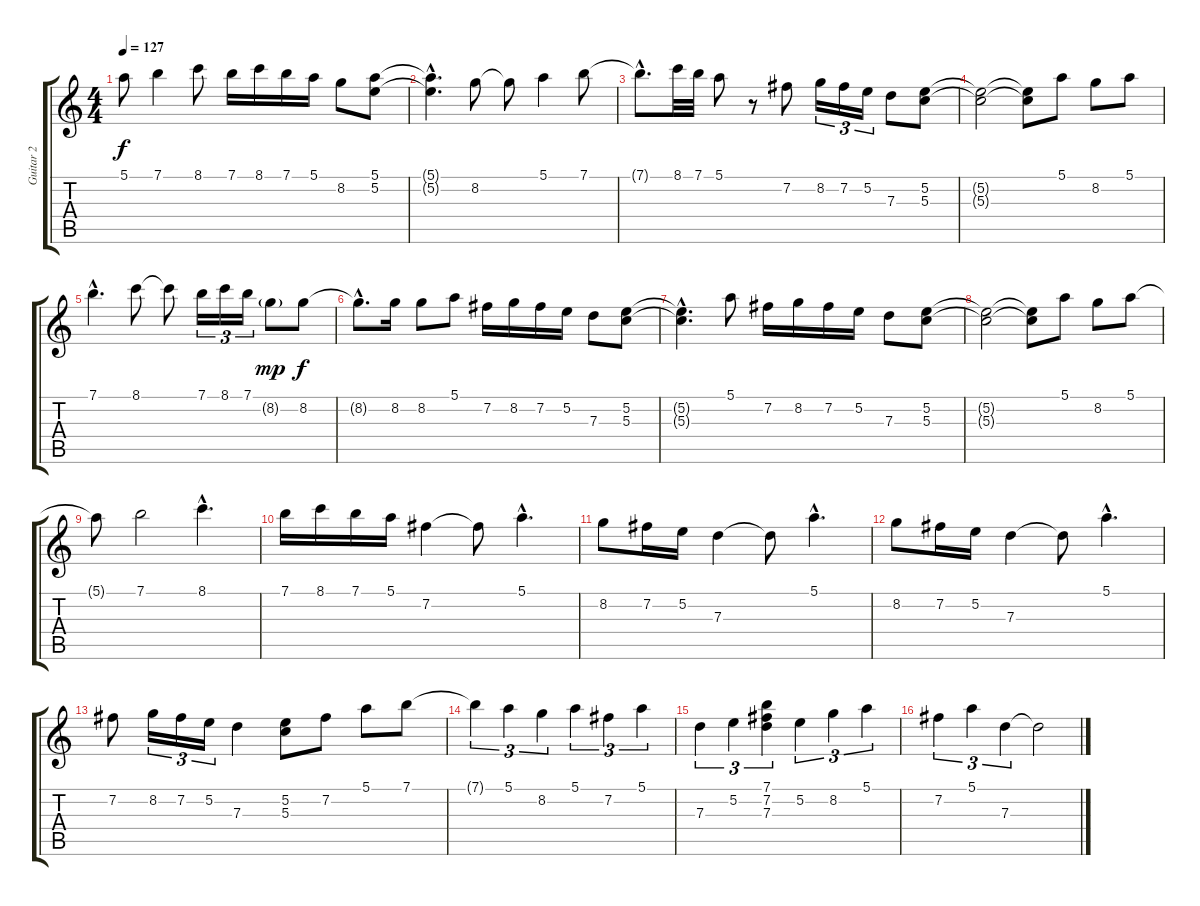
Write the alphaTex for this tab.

\track ("Guitar 2" "Guitar 2") {instrument electricguitarjazz}
\staff {score tabs}
\tuning (E4 B3 G3 D3 A2 E2) {hide}
\ts (4 4)
\tempo 127
\clef g2
\ks c
5.1{t}.8{dy f} 7.1.4 8.1.8 7.1.16 8.1.16 7.1.16 5.1.16 8.2.8 (5.1 5.2).8 |
(5.1{hac t} 5.2{hac t}).4{d} 8.2.8 8.2{t}.8 5.1.4 7.1.8 |
7.1{hac t}.8{d} 8.1.32 7.1.32 5.1.8 r.8 7.2.8 8.2.16{tu (3 2)} 7.2.16{tu (3 2)} 5.2.16{tu (3 2)} 7.3.8 (5.2 5.3).8 |
(5.2{t} 5.3{t}).2 (5.2{t} 5.3{t}).8 5.1.8 8.2.8 5.1.8 |
7.1{hac}.4{d} 8.1.8 8.1{t}.8 7.1.16{tu (3 2)} 8.1.16{tu (3 2)} 7.1.16{tu (3 2)} 8.2{g}.8{dy mp} 8.2.8{dy f} |
8.2{hac t}.8{d} 8.2.16 8.2.8 5.1.8 7.2.16 8.2.16 7.2.16 5.2.16 7.3.8 (5.2 5.3).8 |
(5.2{hac t} 5.3{hac t}).4{d} 5.1.8 7.2.16 8.2.16 7.2.16 5.2.16 7.3.8 (5.2 5.3).8 |
(5.2{t} 5.3{t}).2 (5.2{t} 5.3{t}).8 5.1.8 8.2.8 5.1.8 |
5.1{t}.8 7.1.2 8.1{hac}.4{d} |
7.1.16 8.1.16 7.1.16 5.1.16 7.2.4 7.2{t}.8 5.1{hac}.4{d} |
8.2.8 7.2.16 5.2.16 7.3.4 7.3{t}.8 5.1{hac}.4{d} |
8.2.8 7.2.16 5.2.16 7.3.4 7.3{t}.8 5.1{hac}.4{d} |
7.2.8 8.2.16{tu (3 2)} 7.2.16{tu (3 2)} 5.2.16{tu (3 2)} 7.3.4 (5.2 5.3).8 7.2.8 5.1.8 7.1.8 |
7.1{t}.4{tu (3 2)} 5.1.4{tu (3 2)} 8.2.4{tu (3 2)} 5.1.4{tu (3 2)} 7.2.4{tu (3 2)} 5.1.4{tu (3 2)} |
7.3.4{tu (3 2)} 5.2.4{tu (3 2)} (7.1 7.2 7.3).4{tu (3 2)} 5.2.4{tu (3 2)} 8.2.4{tu (3 2)} 5.1.4{tu (3 2)} |
7.2.4{tu (3 2)} 5.1.4{tu (3 2)} 7.3.4{tu (3 2)} 7.3{t}.2
